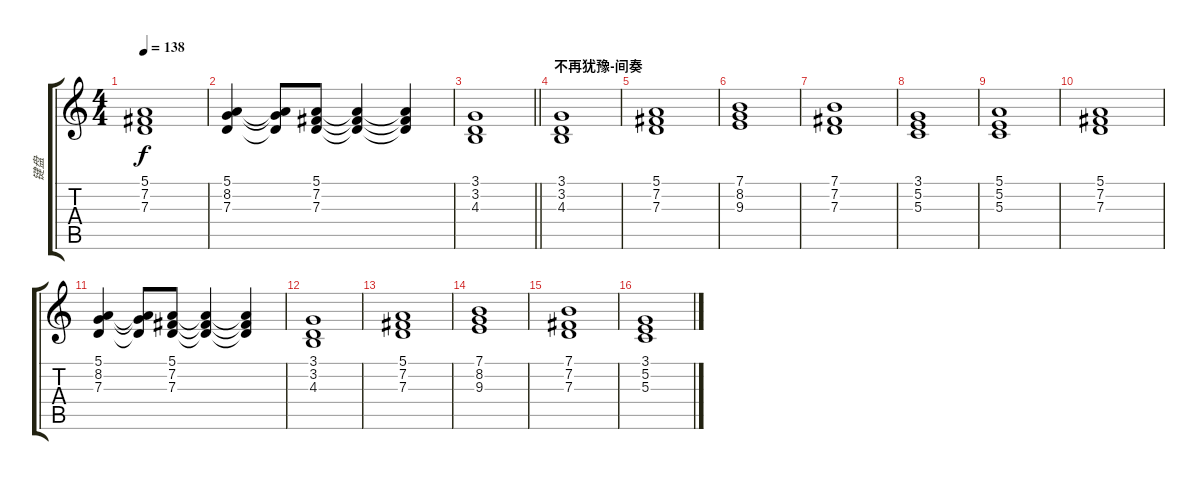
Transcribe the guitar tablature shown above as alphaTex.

\track ("键盘" "键盘") {instrument stringensemble1}
\staff {score tabs}
\tuning (E4 B3 G3 D3 A2 E2) {hide}
\ts (4 4)
\tempo 138
\clef g2
\ks c
(5.1 7.2 7.3).1{dy f} |
(5.1 8.2 7.3).4 (5.1{t} 8.2{t} 7.3{t}).8 (5.1 7.2 7.3).8 (5.1{t} 7.2{t} 7.3{t}).4 (5.1{t} 7.2{t} 7.3{t}).4 |
\barLineRight lightlight
(3.1 3.2 4.3).1 |
\section ("" "不再犹豫-间奏")
(3.1 3.2 4.3).1 |
(5.1 7.2 7.3).1 |
(7.1 8.2 9.3).1 |
(7.1 7.2 7.3).1 |
(3.1 5.2 5.3).1 |
(5.1 5.2 5.3).1 |
(5.1 7.2 7.3).1 |
(5.1 8.2 7.3).4 (5.1{t} 8.2{t} 7.3{t}).8 (5.1 7.2 7.3).8 (5.1{t} 7.2{t} 7.3{t}).4 (5.1{t} 7.2{t} 7.3{t}).4 |
(3.1 3.2 4.3).1 |
(5.1 7.2 7.3).1 |
(7.1 8.2 9.3).1 |
(7.1 7.2 7.3).1 |
(3.1 5.2 5.3).1
